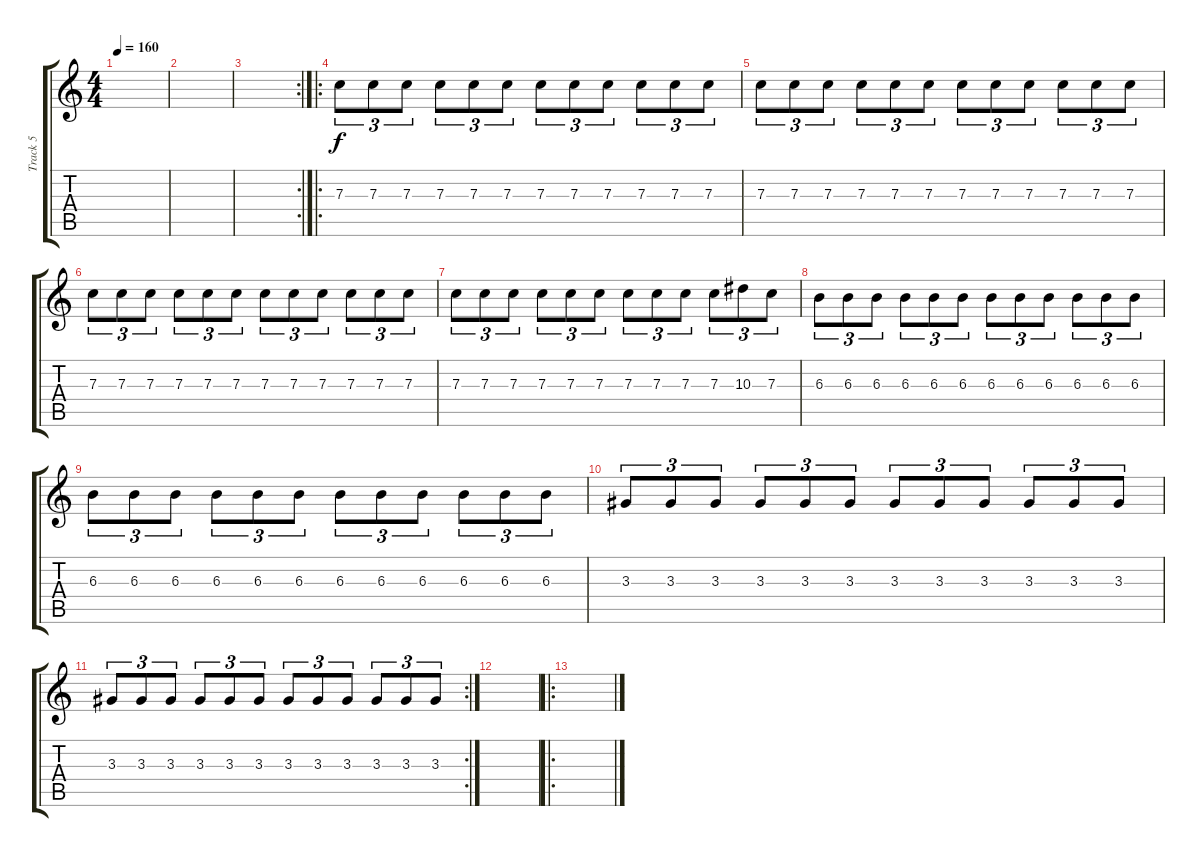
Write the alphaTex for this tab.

\track ("Track 5" "Track 5") {instrument distortionguitar}
\staff {score tabs}
\tuning (D4 A3 F3 C3 G2 C2) {hide}
\ts (4 4)
\tempo 160
\clef g2
\ks c
|
|
\rc 2
|
\ro
7.3.8{tu (3 2)} 7.3.8{tu (3 2)} 7.3.8{tu (3 2)} 7.3.8{tu (3 2)} 7.3.8{tu (3 2)} 7.3.8{tu (3 2)} 7.3.8{tu (3 2)} 7.3.8{tu (3 2)} 7.3.8{tu (3 2)} 7.3.8{tu (3 2)} 7.3.8{tu (3 2)} 7.3.8{tu (3 2)} |
7.3.8{tu (3 2)} 7.3.8{tu (3 2)} 7.3.8{tu (3 2)} 7.3.8{tu (3 2)} 7.3.8{tu (3 2)} 7.3.8{tu (3 2)} 7.3.8{tu (3 2)} 7.3.8{tu (3 2)} 7.3.8{tu (3 2)} 7.3.8{tu (3 2)} 7.3.8{tu (3 2)} 7.3.8{tu (3 2)} |
7.3.8{tu (3 2)} 7.3.8{tu (3 2)} 7.3.8{tu (3 2)} 7.3.8{tu (3 2)} 7.3.8{tu (3 2)} 7.3.8{tu (3 2)} 7.3.8{tu (3 2)} 7.3.8{tu (3 2)} 7.3.8{tu (3 2)} 7.3.8{tu (3 2)} 7.3.8{tu (3 2)} 7.3.8{tu (3 2)} |
7.3.8{tu (3 2)} 7.3.8{tu (3 2)} 7.3.8{tu (3 2)} 7.3.8{tu (3 2)} 7.3.8{tu (3 2)} 7.3.8{tu (3 2)} 7.3.8{tu (3 2)} 7.3.8{tu (3 2)} 7.3.8{tu (3 2)} 7.3.8{tu (3 2)} 10.3.8{tu (3 2)} 7.3.8{tu (3 2)} |
6.3.8{tu (3 2)} 6.3.8{tu (3 2)} 6.3.8{tu (3 2)} 6.3.8{tu (3 2)} 6.3.8{tu (3 2)} 6.3.8{tu (3 2)} 6.3.8{tu (3 2)} 6.3.8{tu (3 2)} 6.3.8{tu (3 2)} 6.3.8{tu (3 2)} 6.3.8{tu (3 2)} 6.3.8{tu (3 2)} |
6.3.8{tu (3 2)} 6.3.8{tu (3 2)} 6.3.8{tu (3 2)} 6.3.8{tu (3 2)} 6.3.8{tu (3 2)} 6.3.8{tu (3 2)} 6.3.8{tu (3 2)} 6.3.8{tu (3 2)} 6.3.8{tu (3 2)} 6.3.8{tu (3 2)} 6.3.8{tu (3 2)} 6.3.8{tu (3 2)} |
3.3.8{tu (3 2)} 3.3.8{tu (3 2)} 3.3.8{tu (3 2)} 3.3.8{tu (3 2)} 3.3.8{tu (3 2)} 3.3.8{tu (3 2)} 3.3.8{tu (3 2)} 3.3.8{tu (3 2)} 3.3.8{tu (3 2)} 3.3.8{tu (3 2)} 3.3.8{tu (3 2)} 3.3.8{tu (3 2)} |
\rc 2
3.3.8{tu (3 2)} 3.3.8{tu (3 2)} 3.3.8{tu (3 2)} 3.3.8{tu (3 2)} 3.3.8{tu (3 2)} 3.3.8{tu (3 2)} 3.3.8{tu (3 2)} 3.3.8{tu (3 2)} 3.3.8{tu (3 2)} 3.3.8{tu (3 2)} 3.3.8{tu (3 2)} 3.3.8{tu (3 2)} |
|
\ro
